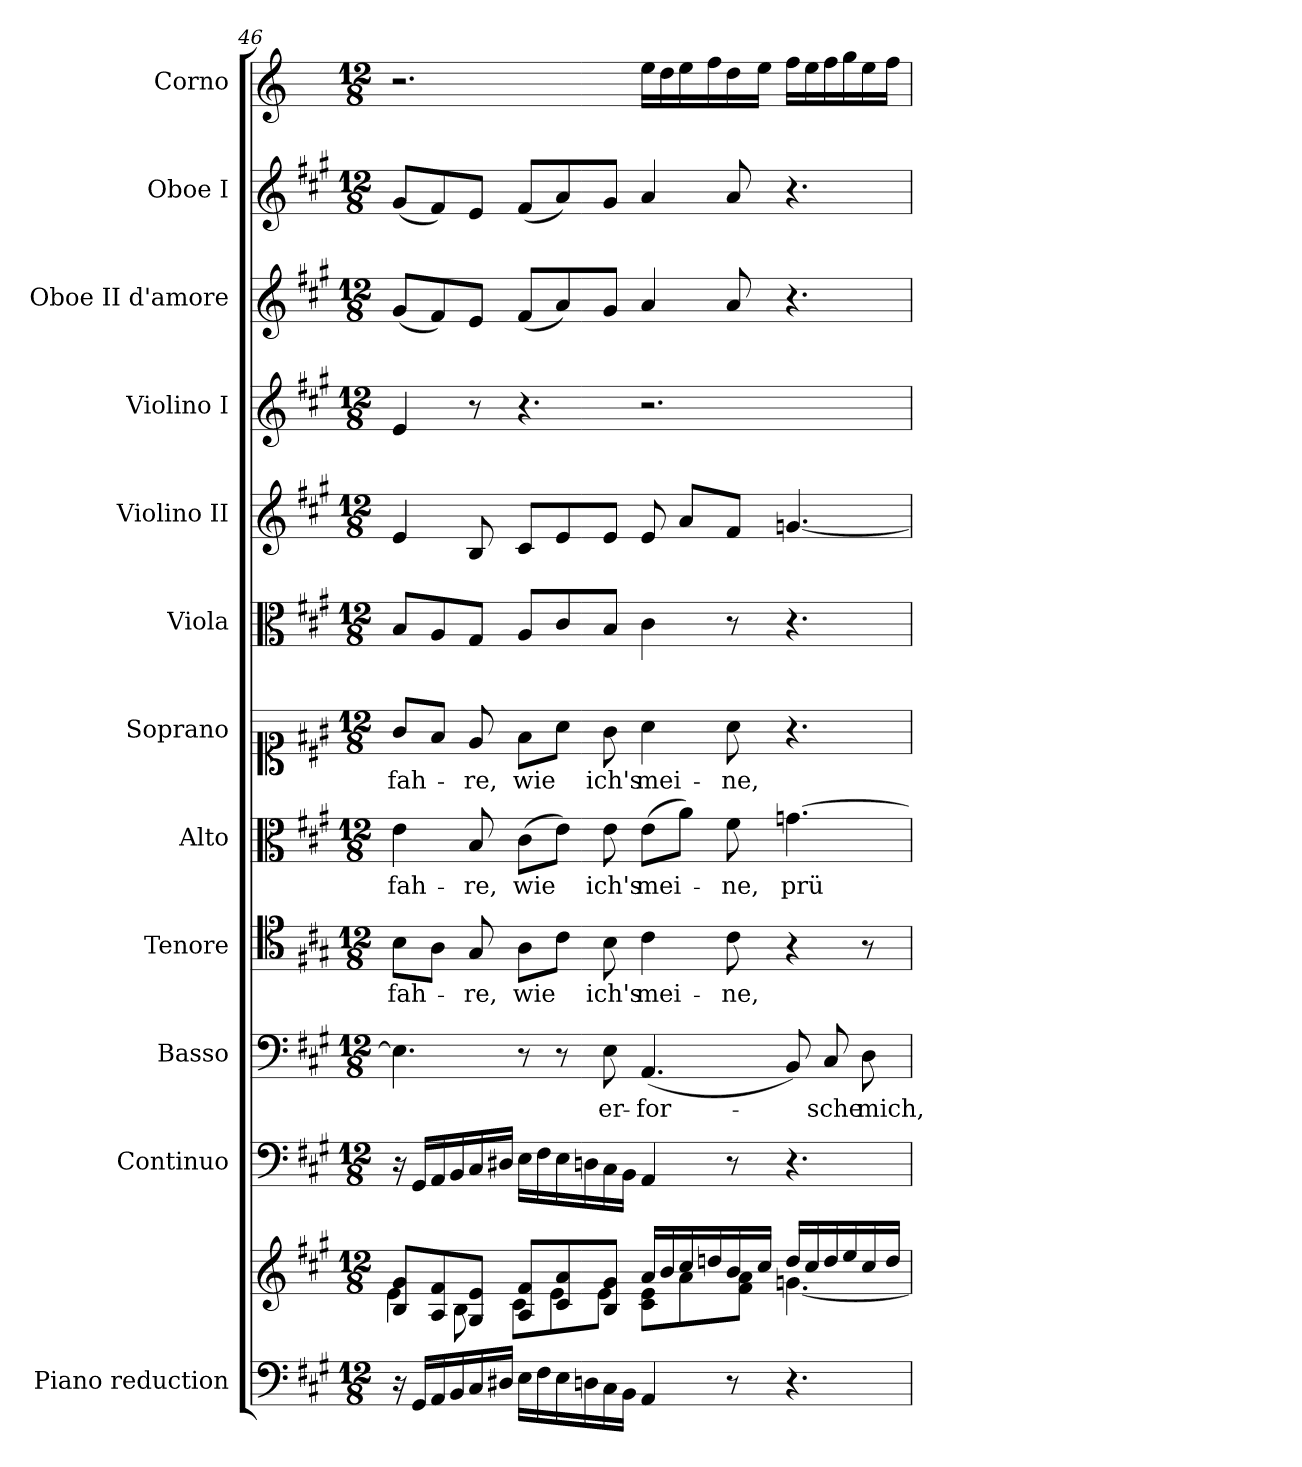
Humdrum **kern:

**kern	**kern	**kern	**kern	**text	**kern	**text	**kern	**text	**kern	**text	**kern	**kern	**kern	**kern	**kern	**kern
*part12	*part12	*part11	*part10	*part10	*part9	*part9	*part8	*part8	*part7	*part7	*part6	*part5	*part4	*part3	*part2	*part1
*staff13	*staff12	*staff11	*staff10	*staff10	*staff9	*staff9	*staff8	*staff8	*staff7	*staff7	*staff6	*staff5	*staff4	*staff3	*staff2	*staff1
*I"Piano reduction	*	*I"Continuo	*I"Basso	*	*I"Tenore	*	*I"Alto	*	*I"Soprano	*	*I"Viola	*I"Violino II	*I"Violino I	*I"Oboe II d'amore	*I"Oboe I	*I"Corno
*I'Pno	*	*	*	*	*	*	*	*	*	*	*I'Vla	*I'Vln	*I'Vln	*I'Ob	*I'Ob	*
!!LO:PB:g=z
*clefF4	*clefG2	*clefF4	*clefF4	*	*clefC4	*	*clefC3	*	*clefC1	*	*clefC3	*clefG2	*clefG2	*clefG2	*clefG2	*clefG2
*	*	*	*	*	*	*	*	*	*	*	*	*	*	*	*	*ITrd2c3
*k[f#c#g#]	*k[f#c#g#]	*k[f#c#g#]	*k[f#c#g#]	*	*k[f#c#g#]	*	*k[f#c#g#]	*	*k[f#c#g#]	*	*k[f#c#g#]	*k[f#c#g#]	*k[f#c#g#]	*k[f#c#g#]	*k[f#c#g#]	*k[f#c#g#]
*M12/8	*M12/8	*M12/8	*M12/8	*	*M12/8	*	*M12/8	*	*M12/8	*	*M12/8	*M12/8	*M12/8	*M12/8	*M12/8	*M12/8
=46	=46	=46	=46	=46	=46	=46	=46	=46	=46	=46	=46	=46	=46	=46	=46	=46
*	*^	*	*	*	*	*	*	*	*	*	*	*	*	*	*	*
!	!	!	!	!	!	!	!LO:LY:b	!	!LO:LY:b	!	!LO:LY:b	!	!	!	!	!	!
16r	8B/ 8g#/L	4e\	16r	4.E\]	.	8B\L	-fah-	4e\	-fah-	8g#/L	-fah-	8B/L	4e/	4e/	(8g#/L	(8g#/L	2.r
16GG#/LL	.	.	16GG#/LL	.	.	.	.	.	.	.	.	.	.	.	.	.	.
16AA/	8A/ 8f#/	.	16AA/	.	.	8A\J	.	.	.	8f#/J	.	8A/	.	.	8f#/)	8f#/)	.
16BB/	.	.	16BB/	.	.	.	.	.	.	.	.	.	.	.	.	.	.
!	!	!	!	!	!	!	!LO:LY:b	!	!LO:LY:b	!	!LO:LY:b	!	!	!	!	!	!
16C#/	8G#/ 8e/J	8B\	16C#/	.	.	8G#/	-re,	8B/	-re,	8e/	-re,	8G#/J	8B/	8r	8e/J	8e/J	.
16D#X/JJ	.	.	16D#X/JJ	.	.	.	.	.	.	.	.	.	.	.	.	.	.
!	!	!	!	!	!	!	!LO:LY:b	!	!LO:LY:b	!	!LO:LY:b	!	!	!	!	!	!
16E\LL	8A/ 8f#/L	8c#\L	16E\LL	8r	.	8A\L	wie	(8c#\L	wie	8f#\L	wie	8A/L	8c#/L	4.r	(8f#/L	(8f#/L	.
16F#\	.	.	16F#\	.	.	.	.	.	.	.	.	.	.	.	.	.	.
16E\	8c#/ 8a/	8e\	16E\	8r	.	8c#\J	.	8e\J)	.	8a\J	.	8c#/	8e/	.	8a/)	8a/)	.
16Dn\	.	.	16Dn\	.	.	.	.	.	.	.	.	.	.	.	.	.	.
!	!	!	!	!	!LO:LY:b	!	!LO:LY:b	!	!LO:LY:b	!	!LO:LY:b	!	!	!	!	!	!
16C#\	8B/ 8g#/J	8e\J	16C#\	8E\	er-	8B\	ich's	8e\	ich's	8g#\	ich's	8B/J	8e/J	.	8g#/J	8g#/J	.
16BB\JJ	.	.	16BB\JJ	.	.	.	.	.	.	.	.	.	.	.	.	.	.
!	!	!	!	!	!LO:LY:b	!	!LO:LY:b	!	!LO:LY:b	!	!LO:LY:b	!	!	!	!	!	!
4AA/	16a/LL	8c#\ 8e\L	4AA/	(4.AA/	-for-	4c#\	mei-	(8e\L	mei-	4a\	mei-	4c#\	8e/	2.r	4a/	4a/	16cc#\LL
.	16b/	.	.	.	.	.	.	.	.	.	.	.	.	.	.	.	16b\
.	16cc#/	8a\	.	.	.	.	.	8a\J)	.	.	.	.	8a/L	.	.	.	16cc#\
.	16ddn/	.	.	.	.	.	.	.	.	.	.	.	.	.	.	.	16dd\
!	!	!	!	!	!	!	!LO:LY:b	!	!LO:LY:b	!	!LO:LY:b	!	!	!	!	!	!
8r	16b/	8f#\ 8a\J	8r	.	.	8c#\	-ne,	8f#\	-ne,	8a\	-ne,	8r	8f#/J	.	8a/	8a/	16b\
.	16cc#/JJ	.	.	.	.	.	.	.	.	.	.	.	.	.	.	.	16cc#\JJ
!	!	!	!	!	!	!	!	!	!LO:LY:b	!	!	!	!	!	!	!	!
4.r	16dd/LL	[4.gn\	4.r	8BB/)	.	4r	.	[4.gn\	prü-	4.r	.	4.r	[4.gn/	.	4.r	4.r	16dd\LL
.	16cc#/	.	.	.	.	.	.	.	.	.	.	.	.	.	.	.	16cc#\
!	!	!	!	!	!LO:LY:b	!	!	!	!	!	!	!	!	!	!	!	!
.	16dd/	.	.	8C#/	-sche	.	.	.	.	.	.	.	.	.	.	.	16dd\
.	16ee/	.	.	.	.	.	.	.	.	.	.	.	.	.	.	.	16ee\
!	!	!	!	!	!LO:LY:b	!	!	!	!	!	!	!	!	!	!	!	!
.	16cc#/	.	.	8D\	mich,	8r	.	.	.	.	.	.	.	.	.	.	16cc#\
.	16dd/JJ	.	.	.	.	.	.	.	.	.	.	.	.	.	.	.	16dd\JJ
*	*v	*v	*	*	*	*	*	*	*	*	*	*	*	*	*	*	*
=	=	=	=	=	=	=	=	=	=	=	=	=	=	=	=	=
*-	*-	*-	*-	*-	*-	*-	*-	*-	*-	*-	*-	*-	*-	*-	*-	*-
